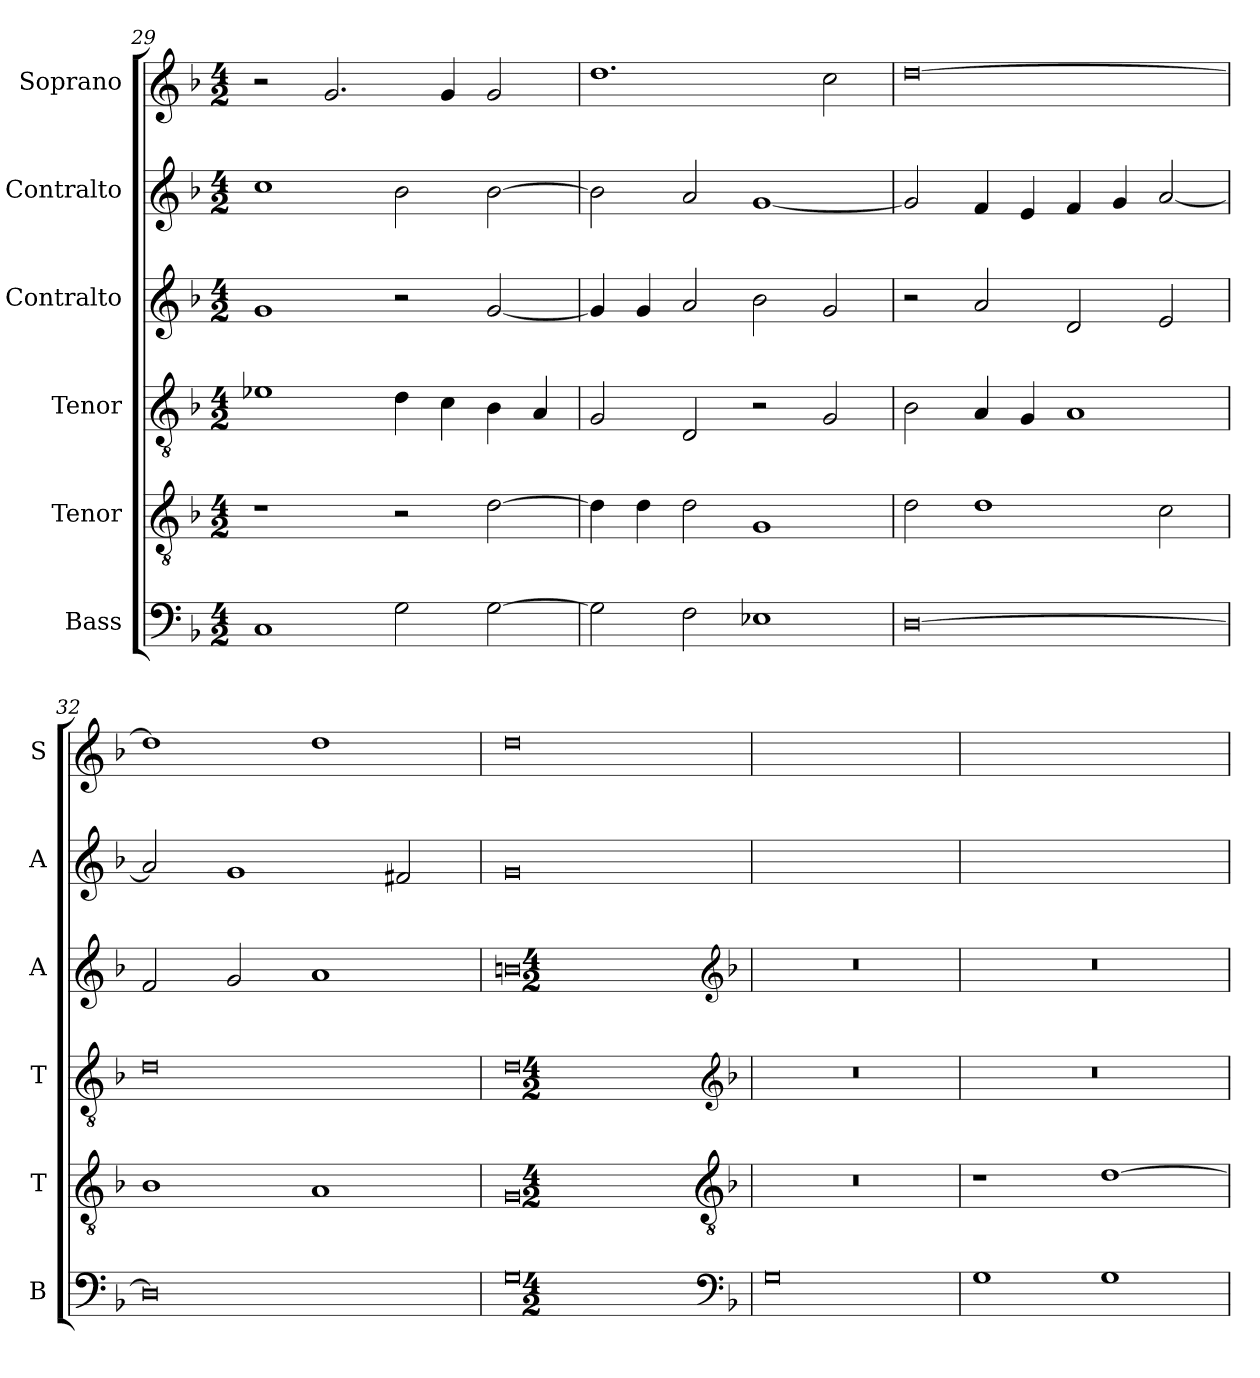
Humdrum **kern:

**kern	**kern	**kern	**kern	**kern	**kern
*part6	*part5	*part4	*part3	*part2	*part1
*staff6	*staff5	*staff4	*staff3	*staff2	*staff1
*I"Bass	*I"Tenor	*I"Tenor	*I"Contralto	*I"Contralto	*I"Soprano
*I'B	*I'T	*I'T	*I'A	*I'A	*I'S
*clefF4	*clefGv2	*clefGv2	*clefG2	*clefG2	*clefG2
*k[b-]	*k[b-]	*k[b-]	*k[b-]	*k[b-]	*k[b-]
*G:dor	*G:dor	*G:dor	*G:dor	*G:dor	*G:dor
*M4/2	*M4/2	*M4/2	*M4/2	*M4/2	*M4/2
=29	=29	=29	=29	=29	=29
1C	1r	1e-X	1g	1cc	2r
.	.	.	.	.	2.g
2G	2r	4d	2r	2b-	.
.	.	4c	.	.	4g
[2G	[2d	4B-	[2g	[2b-	2g
.	.	4A	.	.	.
=30	=30	=30	=30	=30	=30
2G]	4d]	2G	4g]	2b-]	1.dd
.	4d	.	4g	.	.
2F	2d	2D	2a	2a	.
1E-X	1G	2r	2b-	[1g	.
.	.	2G	2g	.	2cc
=31	=31	=31	=31	=31	=31
[0D	2d	2B-	2r	2g]	[0dd
.	1d	4A	2a	4f	.
.	.	4G	.	4e	.
.	.	1A	2d	4f	.
.	.	.	.	4g	.
.	2c	.	2e	[2a	.
=32	=32	=32	=32	=32	=32
0D]	1B-	0d	2f	2a]	1dd]
.	.	.	2g	1g	.
.	1A	.	1a	.	1dd
.	.	.	.	2f#X	.
=33	=33	=33	=33	=33	=33
0G	0G	0d	0bn	0g	0dd
*clefF4	*clefGv2	*clefG2	*clefG2	*	*
*k[b-]	*k[b-]	*k[b-]	*k[b-]	*	*
*G:dor	*G:dor	*G:dor	*G:dor	*	*
*M4/2	*M4/2	*M4/2	*M4/2	*	*
=34	=34	=34	=34	=34	=34
0G	0r	0r	0r	0ryy	0ryy
=35	=35	=35	=35	=35	=35
1G	1r	0r	0r	0ryy	0ryy
1G	[1d	.	.	.	.
=	=	=	=	=	=
*-	*-	*-	*-	*-	*-
